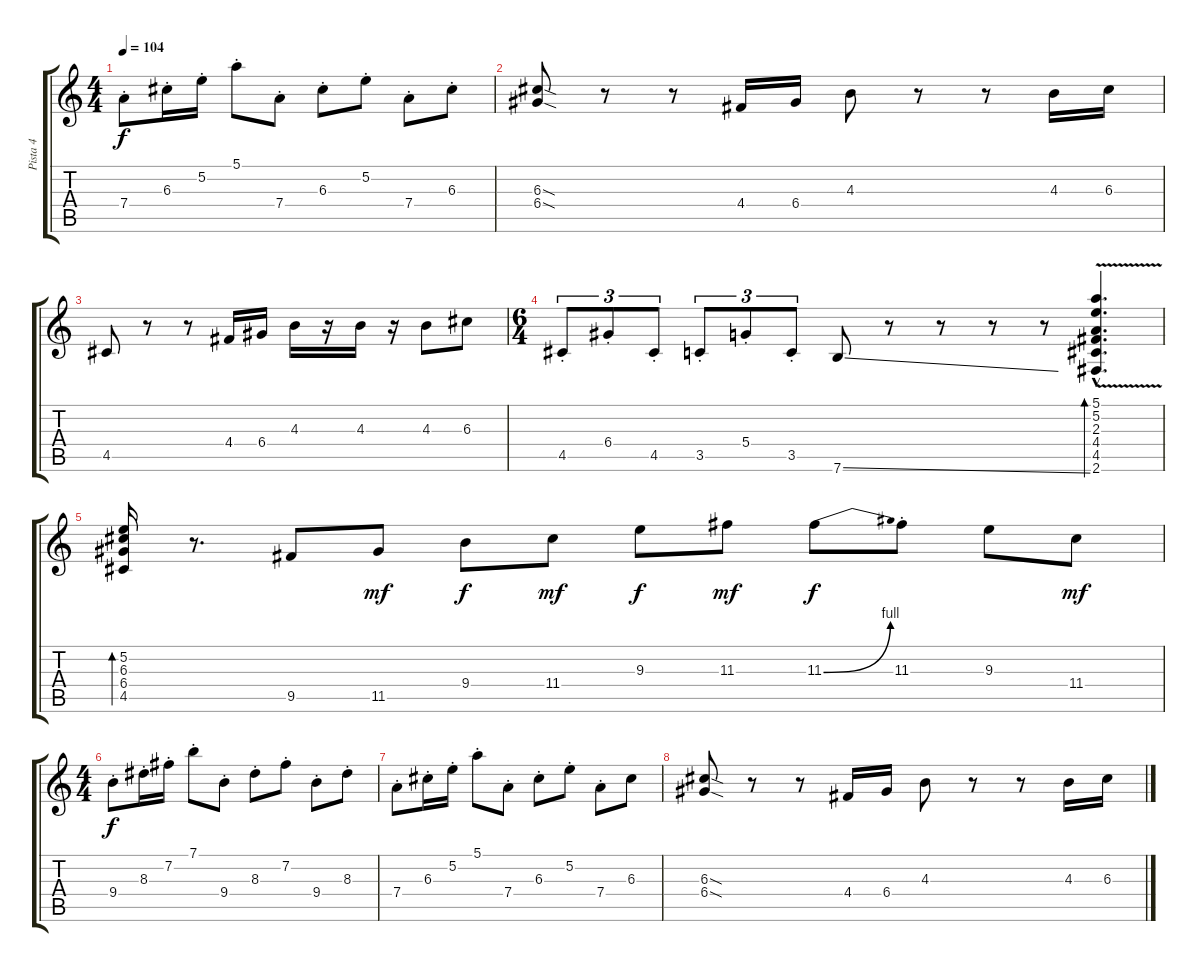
\track ("Pista 4" "Pista 4") {instrument electricguitarjazz}
\staff {score tabs}
\tuning (E4 B3 G3 D3 A2 E2) {hide}
\ts (4 4)
\tempo 104
\clef g2
\ks c
7.4{st}.8{dy f} 6.3{st}.16 5.2{st}.16 5.1{st}.8 7.4{st}.8 6.3{st}.8 5.2{st}.8 7.4{st}.8 6.3{st}.8 |
(6.3{sod} 6.4{sod}).8 r.8 r.8 4.4.16 6.4.16 4.3.8 r.8 r.8 4.3.16 6.3.16 |
4.5.8 r.8 r.8 4.4.16 6.4.16 4.3.16 r.16 4.3.16 r.16 4.3.8 6.3.8 |
\ts (6 4)
4.5{st}.8{tu (3 2)} 6.4{st}.8{tu (3 2)} 4.5{st}.8{tu (3 2)} 3.5{st}.8{tu (3 2)} 5.4{st}.8{tu (3 2)} 3.5{st}.8{tu (3 2)} 7.6{ss}.8 r.8 r.8 r.8 r.8 (5.1{hac} 5.2{hac} 2.3{hac} 4.4{hac} 4.5{hac} 2.6{v hac}).4{d bd 60} |
(5.2 6.3 6.4 4.5).16{bd 30} r.8{d} 9.5.8 11.5.8{dy mf} 9.4.8{dy f} 11.4.8{dy mf} 9.3.8{dy f} 11.3.8{dy mf} 11.3{be (bend 0 0 60 4)}.8{dy f} 11.3{st}.8 9.3.8 11.4.8{dy mf} |
\ts (4 4)
9.4{st}.8{dy f} 8.3{st}.16 7.2{st}.16 7.1{st}.8 9.4{st}.8 8.3{st}.8 7.2{st}.8 9.4{st}.8 8.3{st}.8 |
7.4{st}.8 6.3{st}.16 5.2{st}.16 5.1{st}.8 7.4{st}.8 6.3{st}.8 5.2{st}.8 7.4{st}.8 6.3.8 |
(6.3{sod} 6.4{sod}).8 r.8 r.8 4.4.16 6.4.16 4.3.8 r.8 r.8 4.3.16 6.3.16
